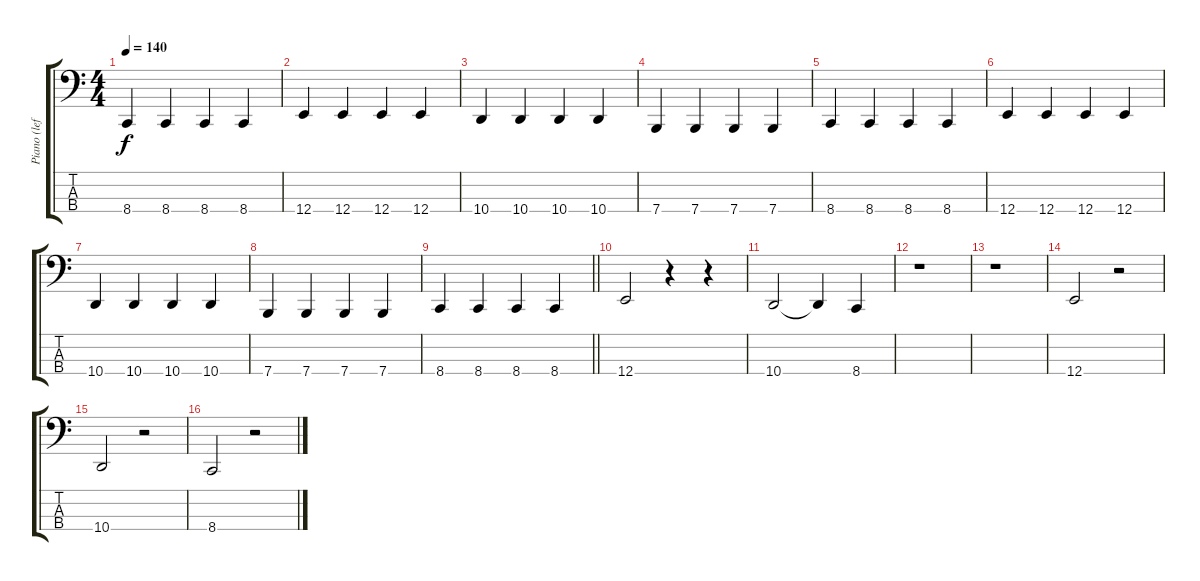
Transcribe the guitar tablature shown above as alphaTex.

\track ("Piano (left)" "Piano (lef") {instrument acousticgrandpiano}
\staff {score tabs}
\tuning (G2 D2 A1 E1) {hide}
\ts (4 4)
\tempo 140
\clef f4
\ks c
8.4.4{dy f} 8.4.4 8.4.4 8.4.4 |
12.4.4 12.4.4 12.4.4 12.4.4 |
10.4.4 10.4.4 10.4.4 10.4.4 |
7.4.4 7.4.4 7.4.4 7.4.4 |
8.4.4 8.4.4 8.4.4 8.4.4 |
12.4.4 12.4.4 12.4.4 12.4.4 |
10.4.4 10.4.4 10.4.4 10.4.4 |
7.4.4 7.4.4 7.4.4 7.4.4 |
\barLineRight lightlight
8.4.4 8.4.4 8.4.4 8.4.4 |
12.4.2 r.4 r.4 |
10.4.2 10.4{t}.4 8.4.4 |
r.1 |
r.1 |
12.4.2 r.2 |
10.4.2 r.2 |
8.4.2 r.2
